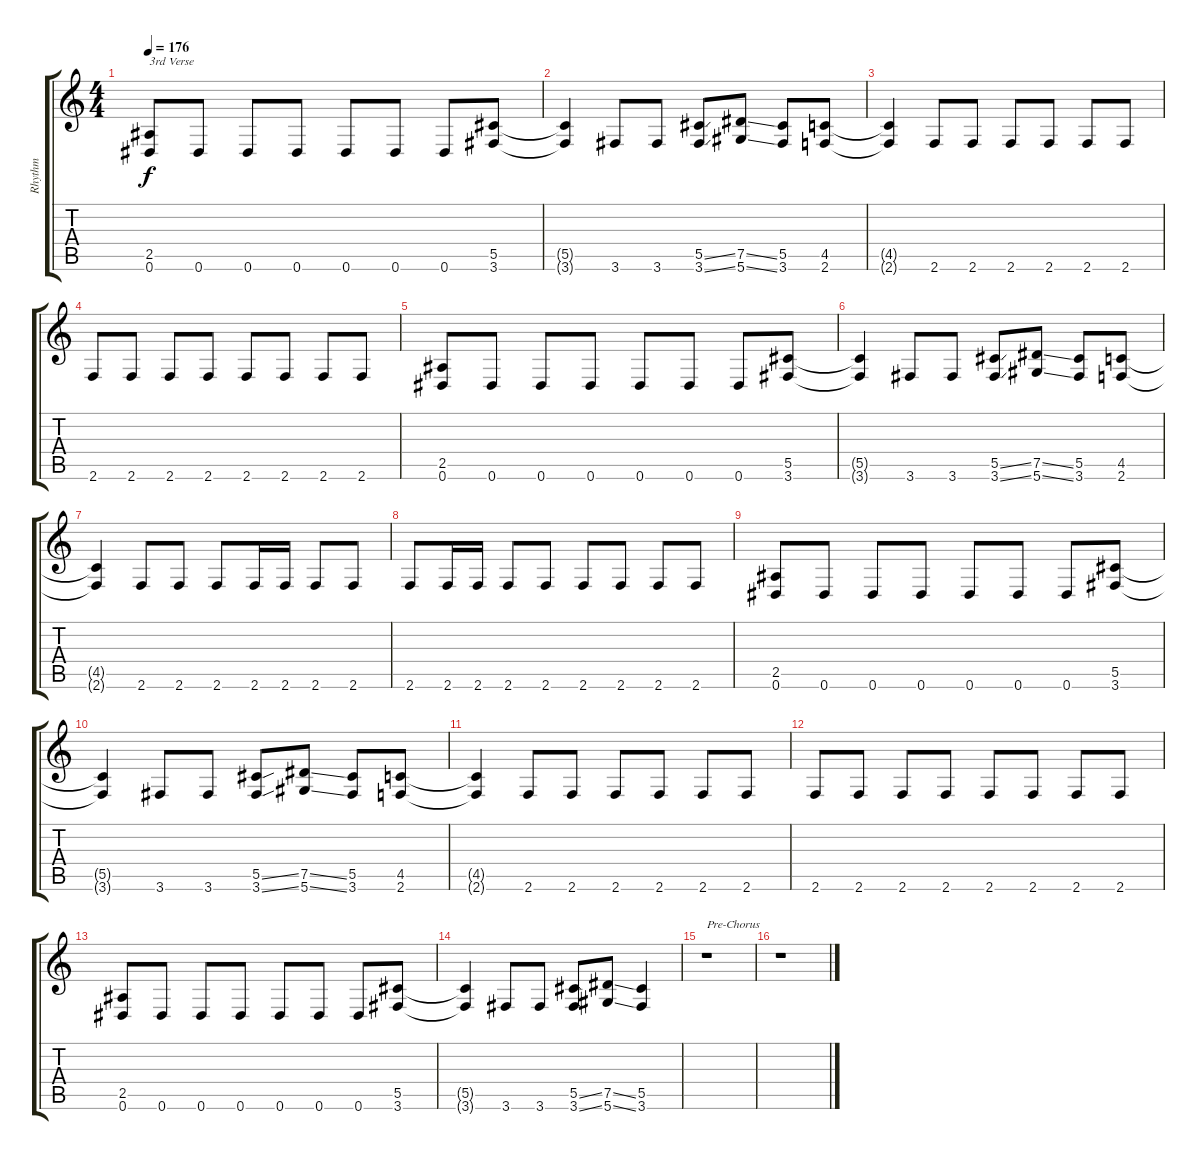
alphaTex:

\track ("Rhythm" "Rhythm") {instrument distortionguitar}
\staff {score tabs}
\tuning (Eb4 Bb3 Gb3 Db3 Ab2 Eb2) {hide}
\ts (4 4)
\tempo 176
\clef g2
\ks c
(2.5 0.6).8{txt "3rd Verse " dy f} 0.6.8 0.6.8 0.6.8 0.6.8 0.6.8 0.6.8 (5.5 3.6).8 |
(5.5{t} 3.6{t}).4 3.6.8 3.6.8 (5.5{ss} 3.6{ss}).8 (7.5{ss} 5.6{ss}).8 (5.5 3.6).8 (4.5 2.6).8 |
(4.5{t} 2.6{t}).4 2.6.8 2.6.8 2.6.8 2.6.8 2.6.8 2.6.8 |
2.6.8 2.6.8 2.6.8 2.6.8 2.6.8 2.6.8 2.6.8 2.6.8 |
(2.5 0.6).8 0.6.8 0.6.8 0.6.8 0.6.8 0.6.8 0.6.8 (5.5 3.6).8 |
(5.5{t} 3.6{t}).4 3.6.8 3.6.8 (5.5{ss} 3.6{ss}).8 (7.5{ss} 5.6{ss}).8 (5.5 3.6).8 (4.5 2.6).8 |
(4.5{t} 2.6{t}).4 2.6.8 2.6.8 2.6.8 2.6.16 2.6.16 2.6.8 2.6.8 |
2.6.8 2.6.16 2.6.16 2.6.8 2.6.8 2.6.8 2.6.8 2.6.8 2.6.8 |
(2.5 0.6).8 0.6.8 0.6.8 0.6.8 0.6.8 0.6.8 0.6.8 (5.5 3.6).8 |
(5.5{t} 3.6{t}).4 3.6.8 3.6.8 (5.5{ss} 3.6{ss}).8 (7.5{ss} 5.6{ss}).8 (5.5 3.6).8 (4.5 2.6).8 |
(4.5{t} 2.6{t}).4 2.6.8 2.6.8 2.6.8 2.6.8 2.6.8 2.6.8 |
2.6.8 2.6.8 2.6.8 2.6.8 2.6.8 2.6.8 2.6.8 2.6.8 |
(2.5 0.6).8 0.6.8 0.6.8 0.6.8 0.6.8 0.6.8 0.6.8 (5.5 3.6).8 |
(5.5{t} 3.6{t}).4 3.6.8 3.6.8 (5.5{ss} 3.6{ss}).8 (7.5{ss} 5.6{ss}).8 (5.5 3.6).4 |
r.1{txt "Pre-Chorus"} |
r.1
